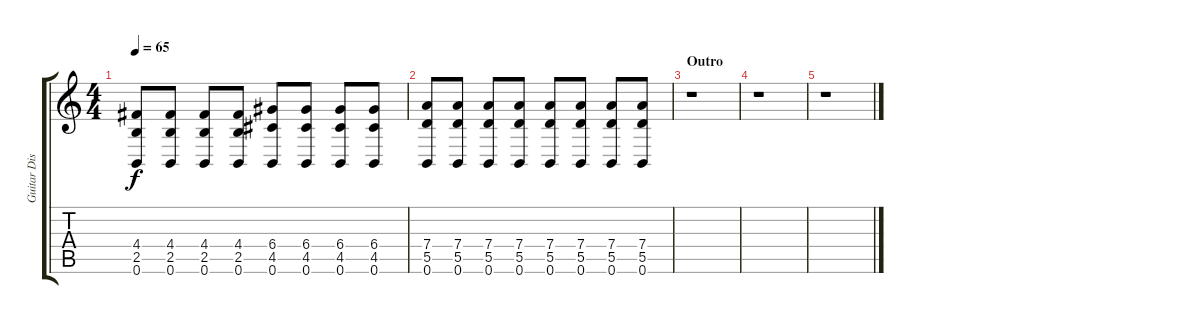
\track ("Guitar Disto 1 (Rythm)" "Guitar Dis") {instrument overdrivenguitar}
\staff {score tabs}
\tuning (E4 B3 G3 D3 A2 B1) {hide}
\ts (4 4)
\tempo 65
\clef g2
\ks c
(4.4 2.5 0.6).8{dy f} (4.4 2.5 0.6).8 (4.4 2.5 0.6).8 (4.4 2.5 0.6).8 (6.4 4.5 0.6).8 (6.4 4.5 0.6).8 (6.4 4.5 0.6).8 (6.4 4.5 0.6).8 |
(7.4 5.5 0.6).8 (7.4 5.5 0.6).8 (7.4 5.5 0.6).8 (7.4 5.5 0.6).8 (7.4 5.5 0.6).8 (7.4 5.5 0.6).8 (7.4 5.5 0.6).8 (7.4 5.5 0.6).8 |
\section ("" "Outro")
r.1 |
r.1 |
r.1
